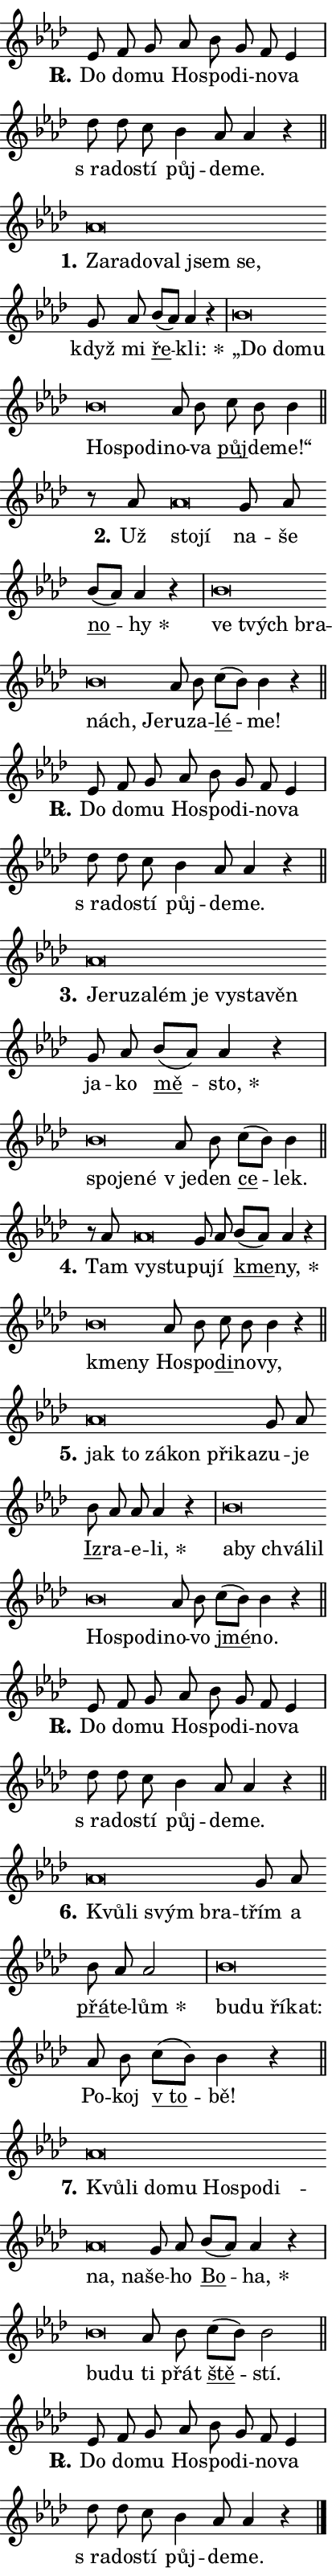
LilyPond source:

\version "2.24.0"
\header { tagline = "" }
\paper {
  indent = 0\cm
  top-margin = 0\cm
  right-margin = 0.13\cm % to fit lyric hyphens
  bottom-margin = 0\cm
  left-margin = 0\cm
  paper-width = 7\cm
  page-breaking = #ly:one-page-breaking
  system-system-spacing.basic-distance = #11
  score-system-spacing.basic-distance = #11
  ragged-last = ##f
}


%% Author: Thomas Morley
%% https://lists.gnu.org/archive/html/lilypond-user/2020-05/msg00002.html
#(define (line-position grob)
"Returns position of @var[grob} in current system:
   @code{'start}, if at first time-step
   @code{'end}, if at last time-step
   @code{'middle} otherwise
"
  (let* ((col (ly:item-get-column grob))
         (ln (ly:grob-object col 'left-neighbor))
         (rn (ly:grob-object col 'right-neighbor))
         (col-to-check-left (if (ly:grob? ln) ln col))
         (col-to-check-right (if (ly:grob? rn) rn col))
         (break-dir-left
           (and
             (ly:grob-property col-to-check-left 'non-musical #f)
             (ly:item-break-dir col-to-check-left)))
         (break-dir-right
           (and
             (ly:grob-property col-to-check-right 'non-musical #f)
             (ly:item-break-dir col-to-check-right))))
        (cond ((eqv? 1 break-dir-left) 'start)
              ((eqv? -1 break-dir-right) 'end)
              (else 'middle))))

#(define (tranparent-at-line-position vctor)
  (lambda (grob)
  "Relying on @code{line-position} select the relevant enry from @var{vctor}.
Used to determine transparency,"
    (case (line-position grob)
      ((end) (not (vector-ref vctor 0)))
      ((middle) (not (vector-ref vctor 1)))
      ((start) (not (vector-ref vctor 2))))))

noteHeadBreakVisibility =
#(define-music-function (break-visibility)(vector?)
"Makes @code{NoteHead}s transparent relying on @var{break-visibility}"
#{
  \override NoteHead.transparent =
    #(tranparent-at-line-position break-visibility)
#})

#(define delete-ledgers-for-transparent-note-heads
  (lambda (grob)
    "Reads whether a @code{NoteHead} is transparent.
If so this @code{NoteHead} is removed from @code{'note-heads} from
@var{grob}, which is supposed to be @code{LedgerLineSpanner}.
As a result ledgers are not printed for this @code{NoteHead}"
    (let* ((nhds-array (ly:grob-object grob 'note-heads))
           (nhds-list
             (if (ly:grob-array? nhds-array)
                 (ly:grob-array->list nhds-array)
                 '()))
           ;; Relies on the transparent-property being done before
           ;; Staff.LedgerLineSpanner.after-line-breaking is executed.
           ;; This is fragile ...
           (to-keep
             (remove
               (lambda (nhd)
                 (ly:grob-property nhd 'transparent #f))
               nhds-list)))
      ;; TODO find a better method to iterate over grob-arrays, similiar
      ;; to filter/remove etc for lists
      ;; For now rebuilt from scratch
      (set! (ly:grob-object grob 'note-heads)  '())
      (for-each
        (lambda (nhd)
          (ly:pointer-group-interface::add-grob grob 'note-heads nhd))
        to-keep))))

squashNotes = {
  \override NoteHead.X-extent = #'(-0.2 . 0.2)
  \override NoteHead.Y-extent = #'(-0.75 . 0)
  \override NoteHead.stencil =
    #(lambda (grob)
       (let ((pos (ly:grob-property grob 'staff-position)))
         (begin
           (if (< pos -7) (display "ERROR: Lower brevis then expected\n") (display ""))
           (if (<= pos -6) ly:text-interface::print ly:note-head::print))))
}
unSquashNotes = {
  \revert NoteHead.X-extent
  \revert NoteHead.Y-extent
  \revert NoteHead.stencil
}

hideNotes = \noteHeadBreakVisibility #begin-of-line-visible
unHideNotes = \noteHeadBreakVisibility #all-visible

% work-around for resetting accidentals
% https://lilypond.org/doc/v2.23/Documentation/notation/displaying-rhythms#unmetered-music
cadenzaMeasure = {
  \cadenzaOff
  \partial 1024 s1024
  \cadenzaOn
}

#(define-markup-command (accent layout props text) (markup?)
  "Underline accented syllable"
  (interpret-markup layout props
    #{\markup \override #'(offset . 4.3) \underline { #text }#}))

responsum = \markup \concat {
  "R" \hspace #-1.05 \path #0.1 #'((moveto 0 0.07) (lineto 0.9 0.8)) \hspace #0.05 "."
}

spaceSize = #0.6828661417322834 % exact space size for TeX Gyre Schola

\layout {
  \context {
    \Staff
    \remove "Time_signature_engraver"
    \override LedgerLineSpanner.after-line-breaking = #delete-ledgers-for-transparent-note-heads
  }
  \context {
    \Lyrics {
      \override LyricSpace.minimum-distance = \spaceSize
      \override LyricText.font-name = #"TeX Gyre Schola"
      \override LyricText.font-size = 1
      \override StanzaNumber.font-name = #"TeX Gyre Schola Bold"
      \override StanzaNumber.font-size = 1
    }
  }
  \context {
    \Score 
    \override NoteHead.text =
      #(lambda (grob) 
        (let ((pos (ly:grob-property grob 'staff-position)))
          #{\markup {
            \combine
              \halign #-0.55 \raise #(if (= pos -6) 0 0.5) \override #'(thickness . 2) \draw-line #'(3.2 . 0)
              \musicglyph "noteheads.sM1"
          }#}))
  }
}

% magnetic-lyrics.ily
%
%   written by
%     Jean Abou Samra <jean@abou-samra.fr>
%     Werner Lemberg <wl@gnu.org>
%
%   adapted by
%     Jiri Hon <jiri.hon@gmail.com>
%
% Version 2022-Apr-15

% https://www.mail-archive.com/lilypond-user@gnu.org/msg149350.html

#(define (Left_hyphen_pointer_engraver context)
   "Collect syllable-hyphen-syllable occurrences in lyrics and store
them in properties.  This engraver only looks to the left.  For
example, if the lyrics input is @code{foo -- bar}, it does the
following.

@itemize @bullet
@item
Set the @code{text} property of the @code{LyricHyphen} grob between
@q{foo} and @q{bar} to @code{foo}.

@item
Set the @code{left-hyphen} property of the @code{LyricText} grob with
text @q{foo} to the @code{LyricHyphen} grob between @q{foo} and
@q{bar}.
@end itemize

Use this auxiliary engraver in combination with the
@code{lyric-@/text::@/apply-@/magnetic-@/offset!} hook."
   (let ((hyphen #f)
         (text #f))
     (make-engraver
      (acknowledgers
       ((lyric-syllable-interface engraver grob source-engraver)
        (set! text grob)))
      (end-acknowledgers
       ((lyric-hyphen-interface engraver grob source-engraver)
        ;(when (not (grob::has-interface grob 'lyric-space-interface))
          (set! hyphen grob)));)
      ((stop-translation-timestep engraver)
       (when (and text hyphen)
         (ly:grob-set-object! text 'left-hyphen hyphen))
       (set! text #f)
       (set! hyphen #f)))))

#(define (lyric-text::apply-magnetic-offset! grob)
   "If the space between two syllables is less than the value in
property @code{LyricText@/.details@/.squash-threshold}, move the right
syllable to the left so that it gets concatenated with the left
syllable.

Use this function as a hook for
@code{LyricText@/.after-@/line-@/breaking} if the
@code{Left_@/hyphen_@/pointer_@/engraver} is active."
   (let ((hyphen (ly:grob-object grob 'left-hyphen #f)))
     (when hyphen
       (let ((left-text (ly:spanner-bound hyphen LEFT)))
         (when (grob::has-interface left-text 'lyric-syllable-interface)
           (let* ((common (ly:grob-common-refpoint grob left-text X))
                  (this-x-ext (ly:grob-extent grob common X))
                  (left-x-ext
                   (begin
                     ;; Trigger magnetism for left-text.
                     (ly:grob-property left-text 'after-line-breaking)
                     (ly:grob-extent left-text common X)))
                  ;; `delta` is the gap width between two syllables.
                  (delta (- (interval-start this-x-ext)
                            (interval-end left-x-ext)))
                  (details (ly:grob-property grob 'details))
                  (threshold (assoc-get 'squash-threshold details 0.2)))
             (when (< delta threshold)
               (let* (;; We have to manipulate the input text so that
                      ;; ligatures crossing syllable boundaries are not
                      ;; disabled.  For languages based on the Latin
                      ;; script this is essentially a beautification.
                      ;; However, for non-Western scripts it can be a
                      ;; necessity.
                      (lt (ly:grob-property left-text 'text))
                      (rt (ly:grob-property grob 'text))
                      (is-space (grob::has-interface hyphen 'lyric-space-interface))
                      (space (if is-space " " ""))
                      (extra-delta (if is-space spaceSize 0))
                      ;; Append new syllable.
                      (ltrt-space (if (and (string? lt) (string? rt))
                                (string-append lt space rt)
                                (make-concat-markup (list lt space rt))))
                      ;; Right-align `ltrt` to the right side.
                      (ltrt-space-markup (grob-interpret-markup
                               grob
                               (make-translate-markup
                                (cons (interval-length this-x-ext) 0)
                                (make-right-align-markup ltrt-space)))))
                 (begin
                   ;; Don't print `left-text`.
                   (ly:grob-set-property! left-text 'stencil #f)
                   ;; Set text and stencil (which holds all collected
                   ;; syllables so far) and shift it to the left.
                   (ly:grob-set-property! grob 'text ltrt-space)
                   (ly:grob-set-property! grob 'stencil ltrt-space-markup)
                   (ly:grob-translate-axis! grob (- (- delta extra-delta)) X))))))))))


#(define (lyric-hyphen::displace-bounds-first grob)
   ;; Make very sure this callback isn't triggered too early.
   (let ((left (ly:spanner-bound grob LEFT))
         (right (ly:spanner-bound grob RIGHT)))
     (ly:grob-property left 'after-line-breaking)
     (ly:grob-property right 'after-line-breaking)
     (ly:lyric-hyphen::print grob)))

squashThreshold = #0.4

\layout {
  \context {
    \Lyrics
    \consists #Left_hyphen_pointer_engraver
    \override LyricText.after-line-breaking =
      #lyric-text::apply-magnetic-offset!
    \override LyricHyphen.stencil = #lyric-hyphen::displace-bounds-first
    \override LyricText.details.squash-threshold = \squashThreshold
    \override LyricHyphen.minimum-distance = 0
    \override LyricHyphen.minimum-length = \squashThreshold
  }
}

squashText = \override LyricText.details.squash-threshold = 9999
unSquashText = \override LyricText.details.squash-threshold = \squashThreshold

leftText = \override LyricText.self-alignment-X = #LEFT
unLeftText = \revert LyricText.self-alignment-X

starOffset = #(lambda (grob) 
                (let ((x_offset (ly:self-alignment-interface::aligned-on-x-parent grob)))
                  (if (= x_offset 0) 0 (+ x_offset 1.2))))

star = #(define-music-function (syllable)(string?)
"Append star separator at the end of a syllable"
#{
  \once \override LyricText.X-offset = #starOffset
  \lyricmode { \markup {
    #syllable
    \override #'((font-name . "TeX Gyre Schola Bold")) \hspace #0.2 \lower #0.65 \larger "*"
  } }
#})

starAccent = #(define-music-function (syllable)(string?)
"Append star separator at the end of a syllable and make accent"
#{
  \once \override LyricText.X-offset = #starOffset
  \lyricmode { \markup {
    \accent #syllable
    \override #'((font-name . "TeX Gyre Schola Bold")) \hspace #0.2 \lower #0.65 \larger "*"
  } }
#})

breath = #(define-music-function (syllable)(string?)
"Append breathing indicator at the end of a syllable"
#{
  \lyricmode { \markup { #syllable "+" } }
#})

optionalBreath = #(define-music-function (syllable)(string?)
"Append optional breathing indicator at the end of a syllable"
#{
  \lyricmode { \markup { #syllable "(+)" } }
#})


\score {
    <<
        \new Voice = "melody" { \cadenzaOn \key as \major \relative { es'8 f g as bes g f es4 \cadenzaMeasure \bar "|" des'8 des c \bar "" bes4 as8 as4 r \cadenzaMeasure \bar "||" \break } }
        \new Lyrics \lyricsto "melody" { \lyricmode { \set stanza = \responsum
Do do -- mu Ho -- spo -- di -- no -- va "s ra" -- do -- stí půj -- de -- me. } }
    >>
    \layout {}
}

\score {
    <<
        \new Voice = "melody" { \cadenzaOn \key as \major \relative { \squashNotes as'\breve*1/16 \hideNotes \breve*1/16 \bar "" \breve*1/16 \bar "" \breve*1/16 \bar "" \breve*1/16 \breve*1/16 \bar "" \unHideNotes \unSquashNotes g8 as \bar "" bes[( as)] as4 r \cadenzaMeasure \bar "|" \squashNotes bes\breve*1/16 \hideNotes \breve*1/16 \bar "" \breve*1/16 \bar "" \breve*1/16 \bar "" \breve*1/16 \breve*1/16 \bar "" \unHideNotes \unSquashNotes as8 bes \bar "" c bes bes4 \cadenzaMeasure \bar "||" \break } }
        \new Lyrics \lyricsto "melody" { \lyricmode { \set stanza = "1."
\leftText Za -- \squashText ra -- do -- val jsem se, \unLeftText \unSquashText když mi \markup \accent ře -- \star kli: \leftText „Do \squashText do -- mu Ho -- spo -- di -- \unLeftText \unSquashText no -- va \markup \accent půj -- de -- me!“ } }
    >>
    \layout {}
}

\score {
    <<
        \new Voice = "melody" { \cadenzaOn \key as \major \relative { r8 as'8 \squashNotes as\breve*1/16 \hideNotes \breve*1/16 \bar "" \unHideNotes \unSquashNotes g8 as \bar "" bes[( as)] as4 r \cadenzaMeasure \bar "|" \squashNotes bes\breve*1/16 \hideNotes \breve*1/16 \bar "" \breve*1/16 \bar "" \breve*1/16 \breve*1/16 \bar "" \unHideNotes \unSquashNotes as8 bes \bar "" c[( bes)] bes4 r \cadenzaMeasure \bar "||" \break } }
        \new Lyrics \lyricsto "melody" { \lyricmode { \set stanza = "2."
Už \leftText sto -- \squashText jí \unLeftText \unSquashText na -- še \markup \accent no -- \star hy \leftText ve \squashText tvých bra -- nách, Je -- \unLeftText \unSquashText ru -- za -- \markup \accent lé -- me! } }
    >>
    \layout {}
}

\score {
    <<
        \new Voice = "melody" { \cadenzaOn \key as \major \relative { es'8 f g as bes g f es4 \cadenzaMeasure \bar "|" des'8 des c \bar "" bes4 as8 as4 r \cadenzaMeasure \bar "||" \break } }
        \new Lyrics \lyricsto "melody" { \lyricmode { \set stanza = \responsum
Do do -- mu Ho -- spo -- di -- no -- va "s ra" -- do -- stí půj -- de -- me. } }
    >>
    \layout {}
}

\score {
    <<
        \new Voice = "melody" { \cadenzaOn \key as \major \relative { \squashNotes as'\breve*1/16 \hideNotes \breve*1/16 \bar "" \breve*1/16 \bar "" \breve*1/16 \bar "" \breve*1/16 \bar "" \breve*1/16 \bar "" \breve*1/16 \breve*1/16 \bar "" \unHideNotes \unSquashNotes g8 as \bar "" bes[( as)] as4 r \cadenzaMeasure \bar "|" \squashNotes bes\breve*1/16 \hideNotes \breve*1/16 \breve*1/16 \bar "" \unHideNotes \unSquashNotes as8 bes \bar "" c[( bes)] bes4 \cadenzaMeasure \bar "||" \break } }
        \new Lyrics \lyricsto "melody" { \lyricmode { \set stanza = "3."
\leftText Je -- \squashText ru -- za -- lém je vy -- sta -- věn \unLeftText \unSquashText ja -- ko \markup \accent mě -- \star sto, \leftText spo -- \squashText je -- né \unLeftText \unSquashText "v je" -- den \markup \accent ce -- lek. } }
    >>
    \layout {}
}

\score {
    <<
        \new Voice = "melody" { \cadenzaOn \key as \major \relative { r8 as'8 \squashNotes as\breve*1/16 \hideNotes \breve*1/16 \bar "" \unHideNotes \unSquashNotes g8 as \bar "" bes[( as)] as4 r \cadenzaMeasure \bar "|" \squashNotes bes\breve*1/16 \hideNotes \breve*1/16 \bar "" \unHideNotes \unSquashNotes as8 bes \bar "" c bes bes4 r \cadenzaMeasure \bar "||" \break } }
        \new Lyrics \lyricsto "melody" { \lyricmode { \set stanza = "4."
Tam \leftText vy -- \squashText stu -- \unLeftText \unSquashText pu -- jí \markup \accent kme -- \star ny, \leftText kme -- \squashText ny \unLeftText \unSquashText Ho -- spo -- \markup \accent di -- no -- vy, } }
    >>
    \layout {}
}

\score {
    <<
        \new Voice = "melody" { \cadenzaOn \key as \major \relative { \squashNotes as'\breve*1/16 \hideNotes \breve*1/16 \bar "" \breve*1/16 \bar "" \breve*1/16 \bar "" \breve*1/16 \breve*1/16 \bar "" \unHideNotes \unSquashNotes g8 as \bar "" bes as as as4 r \cadenzaMeasure \bar "|" \squashNotes bes\breve*1/16 \hideNotes \breve*1/16 \bar "" \breve*1/16 \bar "" \breve*1/16 \bar "" \breve*1/16 \bar "" \breve*1/16 \breve*1/16 \bar "" \unHideNotes \unSquashNotes as8 bes \bar "" c[( bes)] bes4 r \cadenzaMeasure \bar "||" \break } }
        \new Lyrics \lyricsto "melody" { \lyricmode { \set stanza = "5."
\leftText jak \squashText to zá -- kon při -- ka -- \unLeftText \unSquashText zu -- je \markup \accent Iz -- ra -- e -- \star li, \leftText a -- \squashText by chvá -- lil Ho -- spo -- di -- \unLeftText \unSquashText no -- vo \markup \accent jmé -- no. } }
    >>
    \layout {}
}

\score {
    <<
        \new Voice = "melody" { \cadenzaOn \key as \major \relative { es'8 f g as bes g f es4 \cadenzaMeasure \bar "|" des'8 des c \bar "" bes4 as8 as4 r \cadenzaMeasure \bar "||" \break } }
        \new Lyrics \lyricsto "melody" { \lyricmode { \set stanza = \responsum
Do do -- mu Ho -- spo -- di -- no -- va "s ra" -- do -- stí půj -- de -- me. } }
    >>
    \layout {}
}

\score {
    <<
        \new Voice = "melody" { \cadenzaOn \key as \major \relative { \squashNotes as'\breve*1/16 \hideNotes \breve*1/16 \bar "" \breve*1/16 \breve*1/16 \bar "" \unHideNotes \unSquashNotes g8 as \bar "" bes as as2 \cadenzaMeasure \bar "|" \squashNotes bes\breve*1/16 \hideNotes \breve*1/16 \bar "" \breve*1/16 \breve*1/16 \bar "" \unHideNotes \unSquashNotes as8 bes \bar "" c[( bes)] bes4 r \cadenzaMeasure \bar "||" \break } }
        \new Lyrics \lyricsto "melody" { \lyricmode { \set stanza = "6."
\leftText Kvů -- \squashText li svým bra -- \unLeftText \unSquashText třím a \markup \accent přá -- te -- \star lům \leftText bu -- \squashText du ří -- kat: \unLeftText \unSquashText Po -- koj \markup \accent "v to" -- bě! } }
    >>
    \layout {}
}

\score {
    <<
        \new Voice = "melody" { \cadenzaOn \key as \major \relative { \squashNotes as'\breve*1/16 \hideNotes \breve*1/16 \bar "" \breve*1/16 \bar "" \breve*1/16 \bar "" \breve*1/16 \bar "" \breve*1/16 \bar "" \breve*1/16 \bar "" \breve*1/16 \breve*1/16 \bar "" \unHideNotes \unSquashNotes g8 as \bar "" bes[( as)] as4 r \cadenzaMeasure \bar "|" \squashNotes bes\breve*1/16 \hideNotes \breve*1/16 \bar "" \unHideNotes \unSquashNotes as8 bes \bar "" c[( bes)] bes2 \cadenzaMeasure \bar "||" \break } }
        \new Lyrics \lyricsto "melody" { \lyricmode { \set stanza = "7."
\leftText Kvů -- \squashText li do -- mu Ho -- spo -- di -- na, na -- \unLeftText \unSquashText še -- ho \markup \accent Bo -- \star ha, \leftText bu -- \squashText du \unLeftText \unSquashText ti přát \markup \accent ště -- stí. } }
    >>
    \layout {}
}

\score {
    <<
        \new Voice = "melody" { \cadenzaOn \key as \major \relative { es'8 f g as bes g f es4 \cadenzaMeasure \bar "|" des'8 des c \bar "" bes4 as8 as4 r \cadenzaMeasure \bar "||" \break } \bar "|." }
        \new Lyrics \lyricsto "melody" { \lyricmode { \set stanza = \responsum
Do do -- mu Ho -- spo -- di -- no -- va "s ra" -- do -- stí půj -- de -- me. } }
    >>
    \layout {}
}
